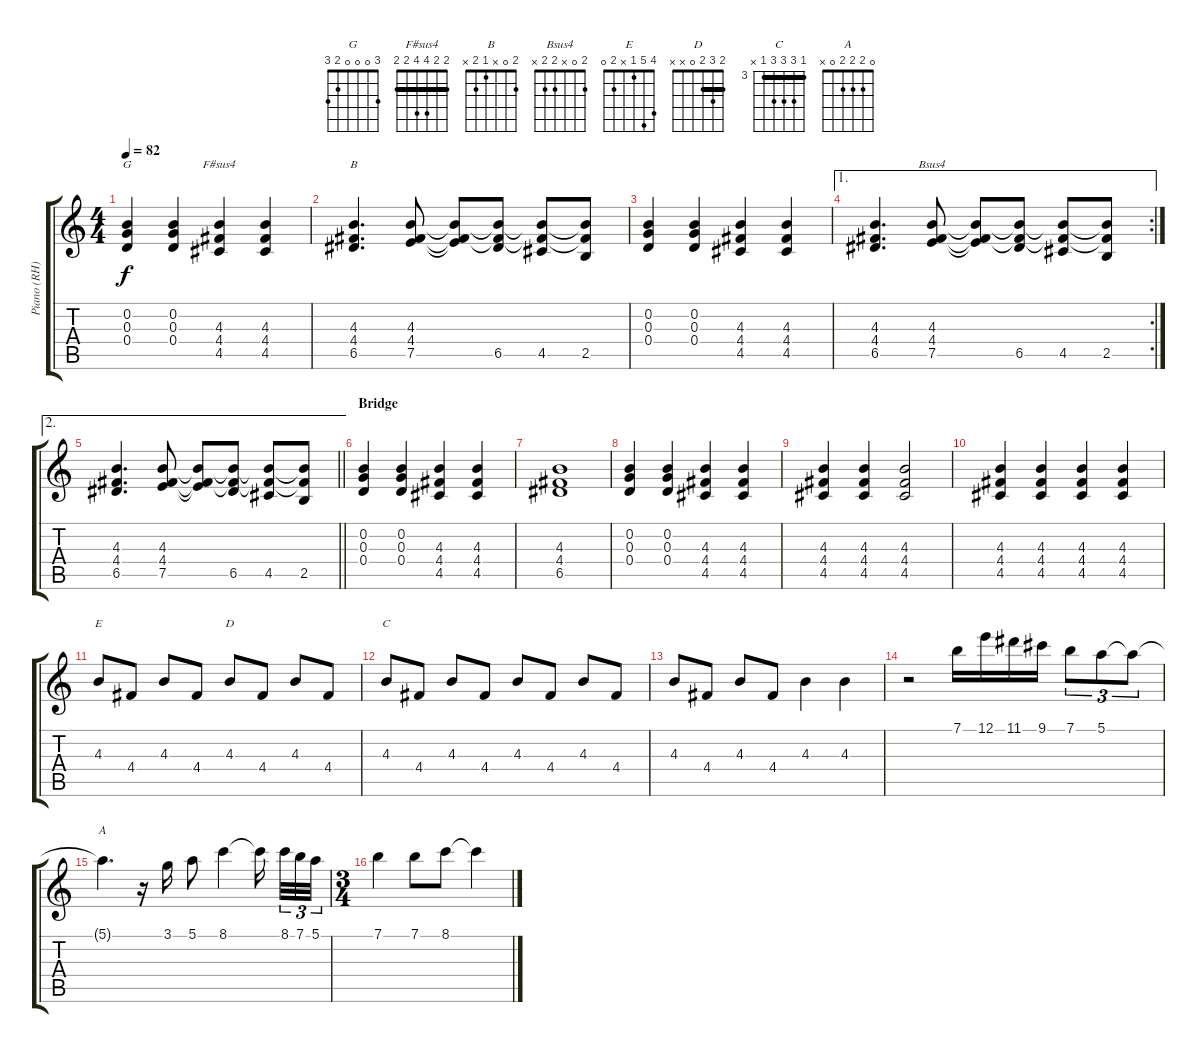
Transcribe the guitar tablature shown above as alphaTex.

\track ("Piano (RH)" "Piano (RH)") {instrument acousticgrandpiano}
\staff {score tabs}
\tuning (E5 B4 G4 D4 A3 E3) {hide}
\chord ("G" 3 0 0 0 2 3)
\chord ("F#sus4" 2 2 4 4 2 2) {barre 2}
\chord ("B" 2 0 x 1 2 x)
\chord ("Bsus4" 2 0 x 2 2 x)
\chord ("E" 4 5 1 x 2 0)
\chord ("D" 2 3 2 0 x x) {barre 2}
\chord ("C" 3 5 5 5 3 x) {firstfret 3 barre 3}
\chord ("A" 0 2 2 2 0 x)
\ts (4 4)
\tempo 82
\clef g2
\ks c
(0.2 0.3 0.4).4{ch "G" dy f} (0.2 0.3 0.4).4 (4.3 4.4 4.5).4{ch "F#sus4"} (4.3 4.4 4.5).4 |
(4.3 4.4 6.5).4{d ch "B"} (4.3 4.4 7.5).8 (4.3{t} 4.4{t} 7.5{t}).8 (4.3{t} 4.4{t} 6.5).8 (4.3{t} 4.4{t} 4.5).8 (4.3{t} 4.4{t} 2.5).8 |
(0.2 0.3 0.4).4 (0.2 0.3 0.4).4 (4.3 4.4 4.5).4 (4.3 4.4 4.5).4 |
\ae 1
\rc 2
(4.3 4.4 6.5).4{d} (4.3 4.4 7.5).8{ch "Bsus4"} (4.3{t} 4.4{t} 7.5{t}).8 (4.3{t} 4.4{t} 6.5).8 (4.3{t} 4.4{t} 4.5).8 (4.3{t} 4.4{t} 2.5).8 |
\ae 2
\barLineRight lightlight
(4.3 4.4 6.5).4{d} (4.3 4.4 7.5).8 (4.3{t} 4.4{t} 7.5{t}).8 (4.3{t} 4.4{t} 6.5).8 (4.3{t} 4.4{t} 4.5).8 (4.3{t} 4.4{t} 2.5).8 |
\section ("" "Bridge")
(0.2 0.3 0.4).4 (0.2 0.3 0.4).4 (4.3 4.4 4.5).4 (4.3 4.4 4.5).4 |
(4.3 4.4 6.5).1 |
(0.2 0.3 0.4).4 (0.2 0.3 0.4).4 (4.3 4.4 4.5).4 (4.3 4.4 4.5).4 |
(4.3 4.4 4.5).4 (4.3 4.4 4.5).4 (4.3 4.4 4.5).2 |
(4.3 4.4 4.5).4 (4.3 4.4 4.5).4 (4.3 4.4 4.5).4 (4.3 4.4 4.5).4 |
4.3.8{ch "E"} 4.4.8 4.3.8 4.4.8 4.3.8{ch "D"} 4.4.8 4.3.8 4.4.8 |
4.3.8{ch "C"} 4.4.8 4.3.8 4.4.8 4.3.8 4.4.8 4.3.8 4.4.8 |
4.3.8 4.4.8 4.3.8 4.4.8 4.3.4 4.3.4 |
r.2 7.1.16 12.1.16 11.1.16 9.1.16 7.1.8{tu (3 2)} 5.1.8{tu (3 2)} 5.1{t}.8{tu (3 2)} |
5.1{t}.4{d ch "A"} r.16 3.1.16 5.1.8 8.1.4 8.1{t}.16{beam splitsecondary} 8.1.32{tu (3 2)} 7.1.32{tu (3 2)} 5.1.32{tu (3 2)} |
\ts (3 4)
7.1.4 7.1.8 8.1.8 8.1{t}.4
